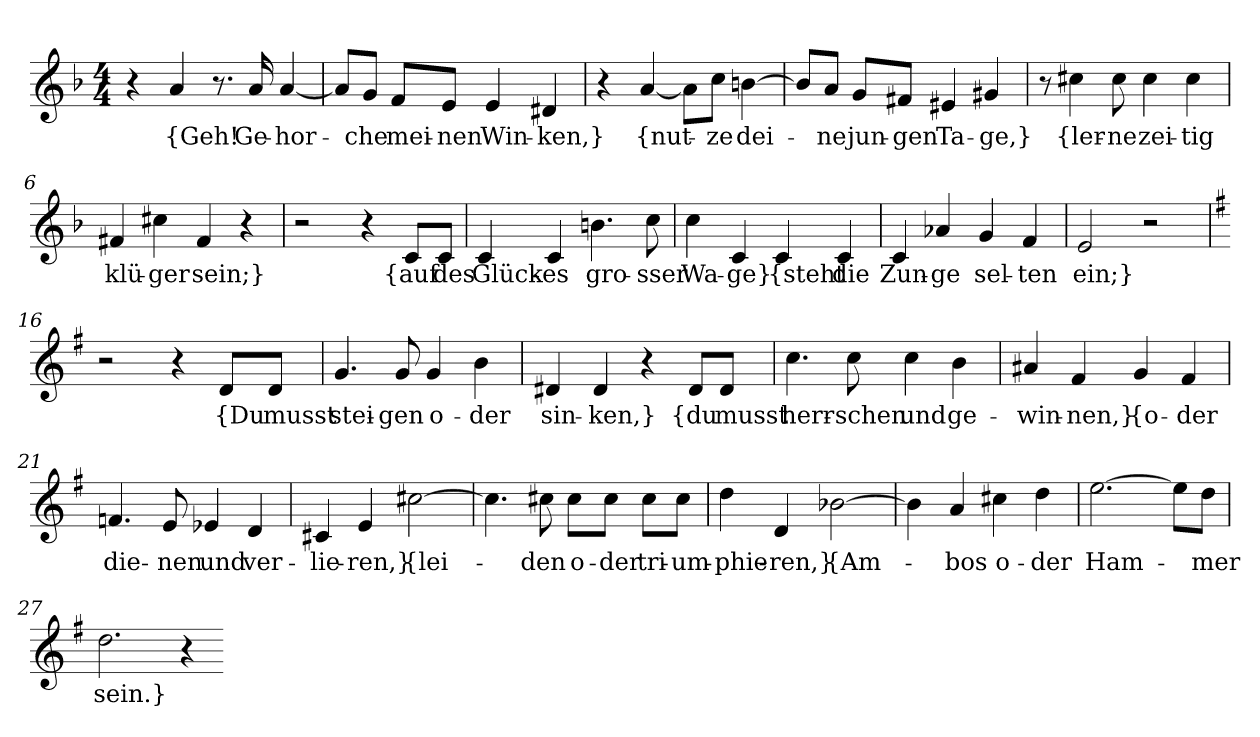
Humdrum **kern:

**kern	**text
*part1	*part1
*staff1	*staff1
*clefG2	*
*k[b-]	*
*M4/4	*
=1	=1
4r	.
4a	{Geh!
8.r	.
16a	Ge-
[4a	-hor-
=2	=2
8a/L]	.
8g/J	-che
8f/L	mei-
8e/J	-nen
4e	Win-
4d#X	-ken,}
=3	=3
4r	.
[4a	{nut-
8a\L]	.
8cc\J	-ze
[4bn	dei-
=4	=4
8bn/L]	.
8a/J	-ne
8g/L	jun-
8f#X/J	-gen
4e#X	Ta-
4g#X	-ge,}
=5	=5
8r	.
4cc#X	{ler-
8cc#	-ne
4cc#	zei-
4cc#	-tig
=6	=6
4f#X	klü-
4cc#X	-ger
4f#	sein;}
4r	.
=8	=8
2r	.
4r	.
8c/L	{auf
8c/J	des
=9	=9
4c	Glück-
4c	-es
4.bn	gro-
8cc	-sser
=10	=10
4cc	Wa-
4c	-ge}
4c	{steht
4c	die
=11	=11
4c	Zun-
4a-X	-ge
4g	sel-
4f	-ten
=12	=12
2e	ein;}
2r	.
=16	=16
*k[f#]	*
2r	.
4r	.
8d/L	{Du
8d/J	musst
=17	=17
4.g	stei-
8g	-gen
4g	o-
4b	-der
=18	=18
4d#X	sin-
4d#	-ken,}
4r	.
8d#/L	{du
8d#/J	musst
=19	=19
4.cc	herr-
8cc	-schen
4cc	und
4b	ge-
=20	=20
4a#X	-win-
4f#	-nen,}
4g	{o-
4f#	-der
=21	=21
4.fn	die-
8e	-nen
4e-X	und
4d	ver-
=22	=22
4c#X	-lie-
4e	-ren,}
[2cc#X	{lei-
=23	=23
4.cc#]	.
8cc#X	-den
8cc#\L	o-
8cc#\J	-der
8cc#\L	tri-
8cc#\J	-um-
=24	=24
4dd	-phie-
4d	-ren,}
[2b-X	{Am-
=25	=25
4b-]	.
4a	-bos
4cc#X	o-
4dd	-der
=26	=26
[2.ee	Ham-
8ee\L]	.
8dd\J	-mer
=27	=27
2.dd	sein.}
4r	.
=-	=-
*-	*-
